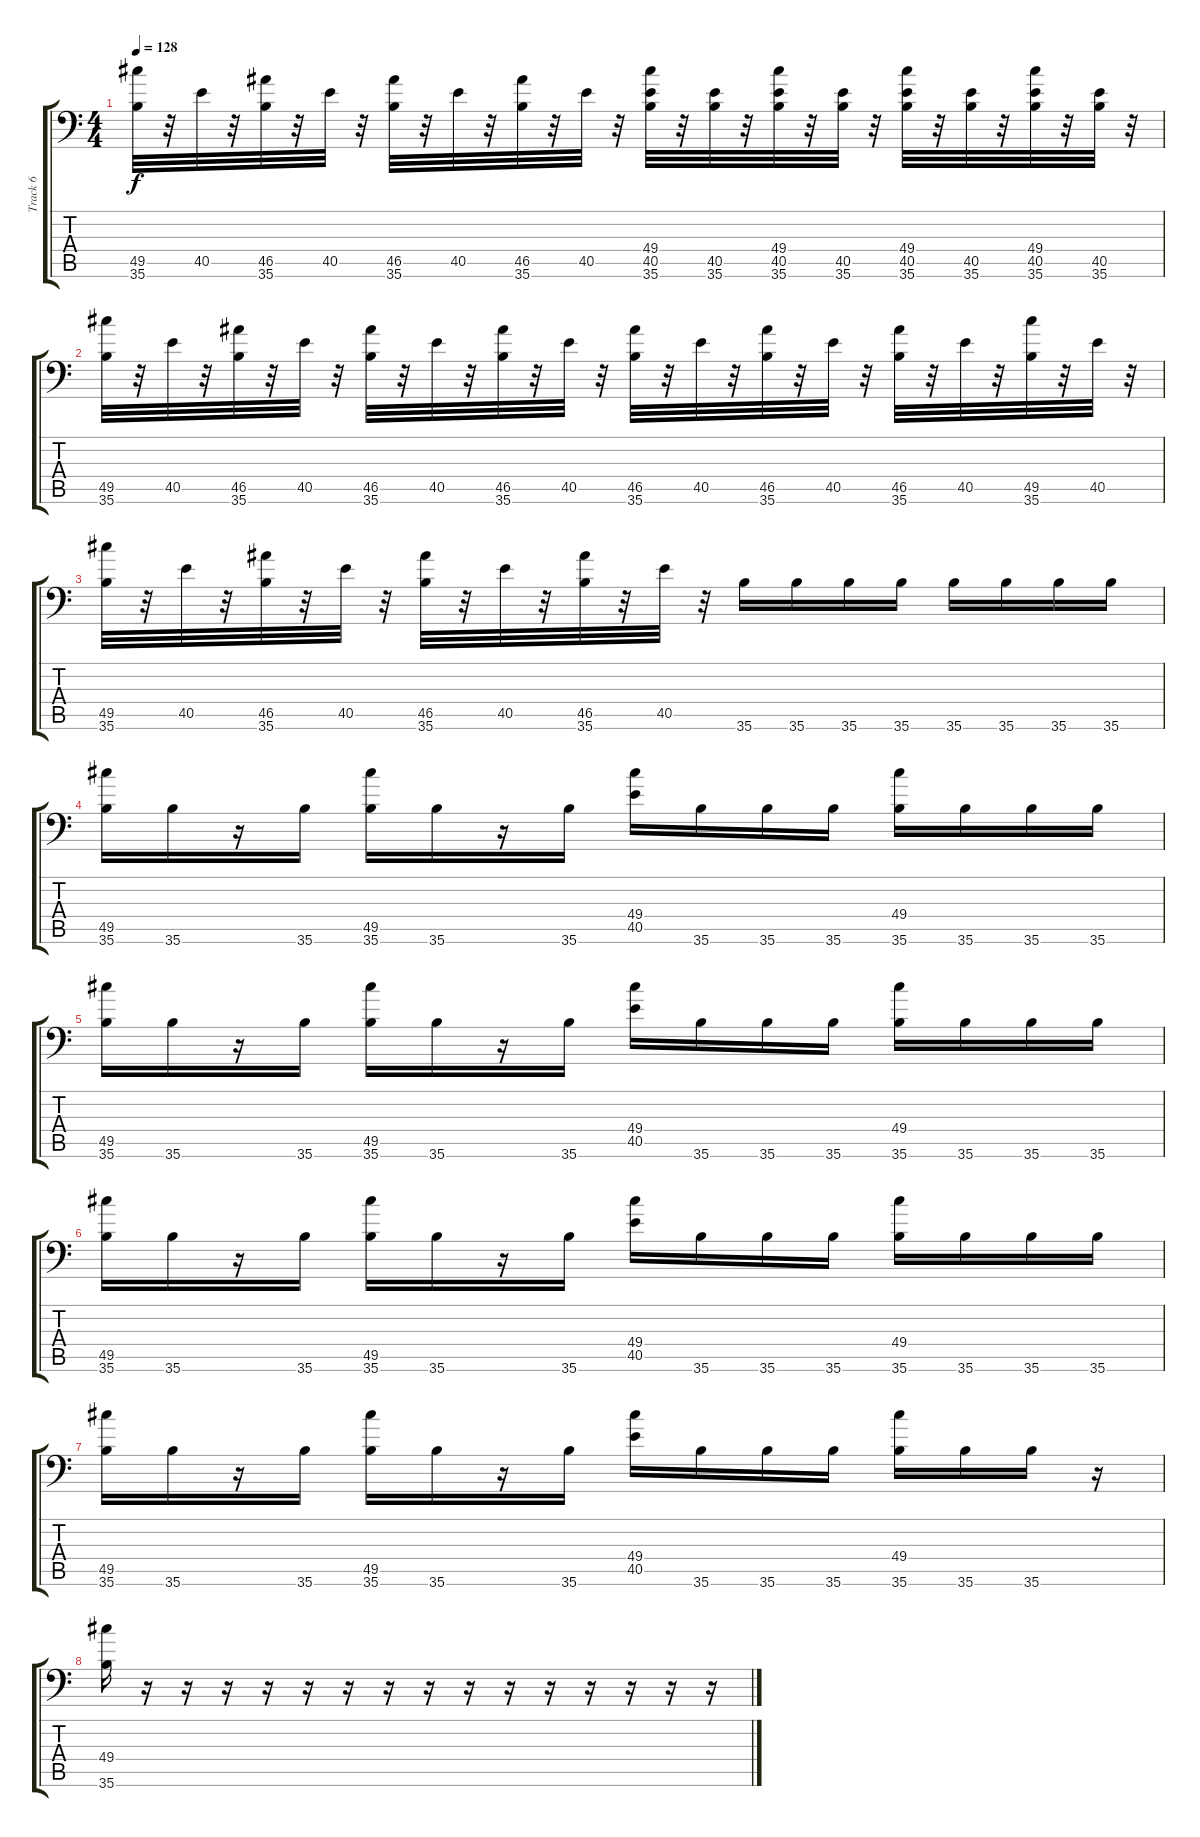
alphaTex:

\track ("Track 6" "Track 6") {instrument acousticgrandpiano}
\staff {score tabs}
\tuning (C-1 C-1 C-1 C-1 C-1 C-1) {hide}
\ts (4 4)
\tempo 128
\clef f4
\ks c
(49.5 35.6).32{dy f} r.32 40.5.32 r.32 (46.5 35.6).32 r.32 40.5.32 r.32 (46.5 35.6).32 r.32 40.5.32 r.32 (46.5 35.6).32 r.32 40.5.32 r.32 (49.4 40.5 35.6).32 r.32 (40.5 35.6).32 r.32 (49.4 40.5 35.6).32 r.32 (40.5 35.6).32 r.32 (49.4 40.5 35.6).32 r.32 (40.5 35.6).32 r.32 (49.4 40.5 35.6).32 r.32 (40.5 35.6).32 r.32 |
(49.5 35.6).32 r.32 40.5.32 r.32 (46.5 35.6).32 r.32 40.5.32 r.32 (46.5 35.6).32 r.32 40.5.32 r.32 (46.5 35.6).32 r.32 40.5.32 r.32 (46.5 35.6).32 r.32 40.5.32 r.32 (46.5 35.6).32 r.32 40.5.32 r.32 (46.5 35.6).32 r.32 40.5.32 r.32 (49.5 35.6).32 r.32 40.5.32 r.32 |
(49.5 35.6).32 r.32 40.5.32 r.32 (46.5 35.6).32 r.32 40.5.32 r.32 (46.5 35.6).32 r.32 40.5.32 r.32 (46.5 35.6).32 r.32 40.5.32 r.32 35.6.16 35.6.16 35.6.16 35.6.16 35.6.16 35.6.16 35.6.16 35.6.16 |
(49.5 35.6).16 35.6.16 r.16 35.6.16 (49.5 35.6).16 35.6.16 r.16 35.6.16 (49.4 40.5).16 35.6.16 35.6.16 35.6.16 (49.4 35.6).16 35.6.16 35.6.16 35.6.16 |
(49.5 35.6).16 35.6.16 r.16 35.6.16 (49.5 35.6).16 35.6.16 r.16 35.6.16 (49.4 40.5).16 35.6.16 35.6.16 35.6.16 (49.4 35.6).16 35.6.16 35.6.16 35.6.16 |
(49.5 35.6).16 35.6.16 r.16 35.6.16 (49.5 35.6).16 35.6.16 r.16 35.6.16 (49.4 40.5).16 35.6.16 35.6.16 35.6.16 (49.4 35.6).16 35.6.16 35.6.16 35.6.16 |
(49.5 35.6).16 35.6.16 r.16 35.6.16 (49.5 35.6).16 35.6.16 r.16 35.6.16 (49.4 40.5).16 35.6.16 35.6.16 35.6.16 (49.4 35.6).16 35.6.16 35.6.16 r.16 |
(49.4 35.6).16 r.16 r.16 r.16 r.16 r.16 r.16 r.16 r.16 r.16 r.16 r.16 r.16 r.16 r.16 r.16
